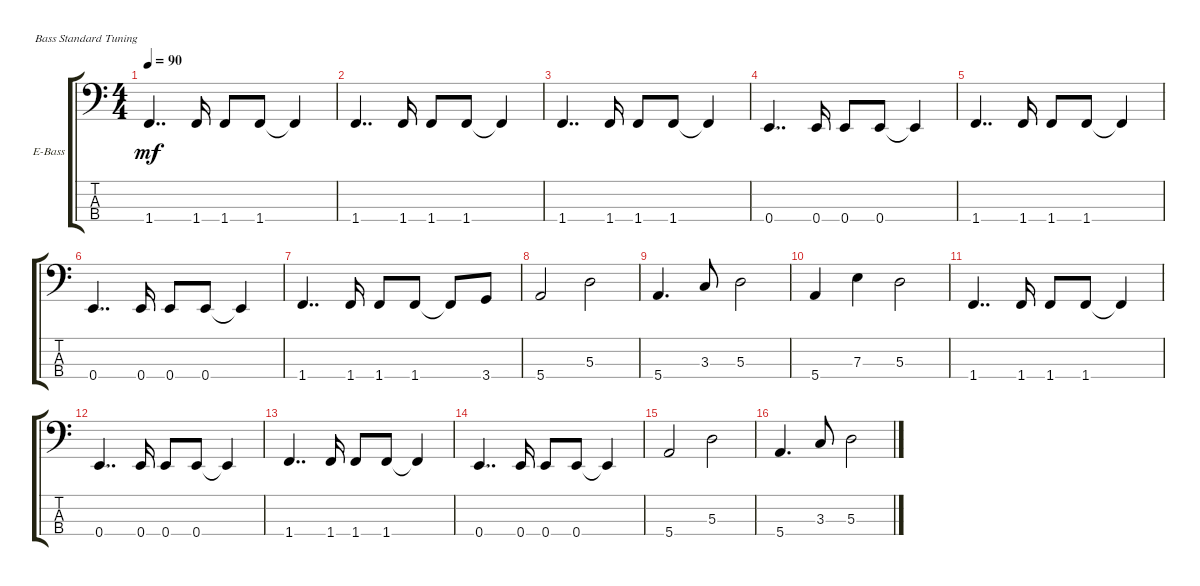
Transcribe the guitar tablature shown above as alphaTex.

\defaultSystemsLayout 4
\bracketExtendMode groupsimilarinstruments
\firstSystemTrackNameOrientation horizontal
\otherSystemsTrackNameOrientation horizontal
\track ("Electric Bass" "E-Bass") {instrument electricbassfinger}
\staff {score tabs}
\tuning (G2 D2 A1 E1)
\ts (4 4)
\tempo 90
\clef f4
\ks c
1.4.4{dd dy mf instrument electricbassfinger} 1.4.16 1.4.8 1.4.8 1.4{t}.4 |
1.4.4{dd} 1.4.16 1.4.8 1.4.8 1.4{t}.4 |
1.4.4{dd} 1.4.16 1.4.8 1.4.8 1.4{t}.4 |
0.4.4{dd} 0.4.16 0.4.8 0.4.8 0.4{t}.4 |
1.4.4{dd} 1.4.16 1.4.8 1.4.8 1.4{t}.4 |
0.4.4{dd} 0.4.16 0.4.8 0.4.8 0.4{t}.4 |
1.4.4{dd} 1.4.16 1.4.8 1.4.8 1.4{t}.8 3.4.8 |
5.4.2 5.3.2 |
5.4.4{d} 3.3.8 5.3.2 |
5.4.4 7.3.4 5.3.2 |
1.4.4{dd} 1.4.16 1.4.8 1.4.8 1.4{t}.4 |
0.4.4{dd} 0.4.16 0.4.8 0.4.8 0.4{t}.4 |
1.4.4{dd} 1.4.16 1.4.8 1.4.8 1.4{t}.4 |
0.4.4{dd} 0.4.16 0.4.8 0.4.8 0.4{t}.4 |
5.4.2 5.3.2 |
5.4.4{d} 3.3.8 5.3.2
